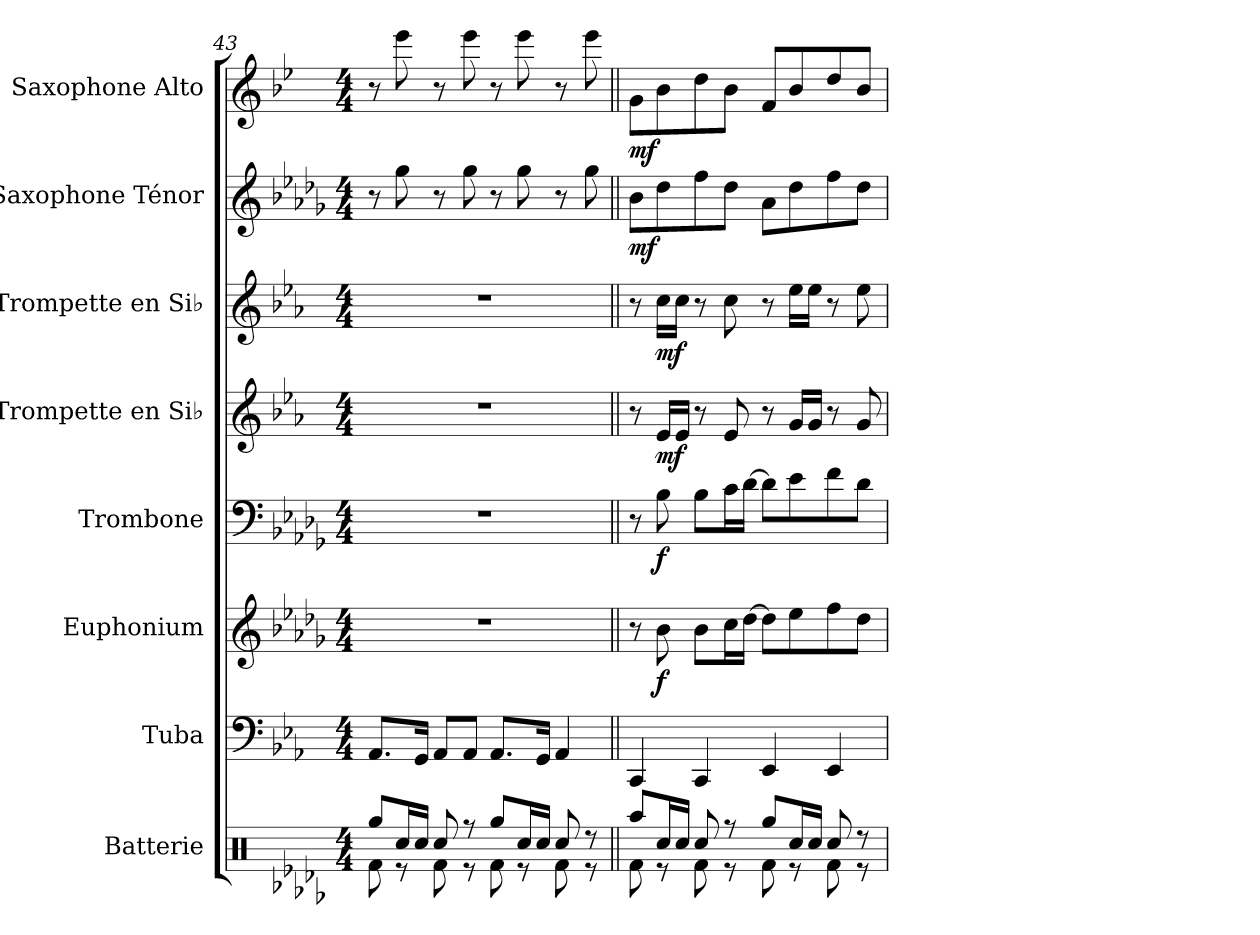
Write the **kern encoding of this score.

**kern	**kern	**kern	**dynam	**kern	**dynam	**kern	**dynam	**kern	**dynam	**kern	**dynam	**kern	**dynam
*part8	*part7	*part6	*part6	*part5	*part5	*part4	*part4	*part3	*part3	*part2	*part2	*part1	*part1
*staff8	*staff7	*staff6	*staff6	*staff5	*staff5	*staff4	*staff4	*staff3	*staff3	*staff2	*staff2	*staff1	*staff1
*I"Batterie	*I"Tuba	*I"Euphonium	*	*I"Trombone	*	*I"Trompette en Si♭	*	*I"Trompette en Si♭	*	*I"Saxophone Ténor	*	*I"Saxophone Alto	*
*I'Bat.	*I'Tba.	*I'Euph.	*	*I'Tbn.	*	*I'Tromp. Si♭	*	*I'Tromp. Si♭	*	*I'Sax. T.	*	*I'Sax. A.	*
*clefX	*clefF4	*clefG2	*	*clefF4	*	*clefG2	*	*clefG2	*	*clefG2	*	*clefG2	*
*	*ITrd1c2	*ITrd8c14	*	*	*	*ITrd1c2	*	*ITrd1c2	*	*ITrd8c14	*	*ITrd5c9	*
*k[b-e-a-d-g-]	*k[b-e-a-d-g-]	*k[b-e-a-d-g-]	*	*k[b-e-a-d-g-]	*	*k[b-e-a-d-g-]	*	*k[b-e-a-d-g-]	*	*k[b-e-a-d-g-]	*	*k[b-e-a-d-g-]	*
*M4/4	*M4/4	*M4/4	*	*M4/4	*	*M4/4	*	*M4/4	*	*M4/4	*	*M4/4	*
=43	=43	=43	=43	=43	=43	=43	=43	=43	=43	=43	=43	=43	=43
*^	*	*	*	*	*	*	*	*	*	*	*	*	*
8Rgg/L	8Rf\	8.GG-/L	1r	.	1r	.	1r	.	1r	.	8r	.	8r	.
16Rcc/L	8r	.	.	.	.	.	.	.	.	.	8g-\	.	8gg-\	.
16Rcc/JJ	.	16FF/Jk	.	.	.	.	.	.	.	.	.	.	.	.
8Rcc/	8Rf\	8GG-/L	.	.	.	.	.	.	.	.	8r	.	8r	.
8r	8r	8GG-/J	.	.	.	.	.	.	.	.	8g-\	.	8gg-\	.
8Rgg/L	8Rf\	8.GG-/L	.	.	.	.	.	.	.	.	8r	.	8r	.
16Rcc/L	8r	.	.	.	.	.	.	.	.	.	8g-\	.	8gg-\	.
16Rcc/JJ	.	16FF/Jk	.	.	.	.	.	.	.	.	.	.	.	.
8Rcc/	8Rf\	4GG-/	.	.	.	.	.	.	.	.	8r	.	8r	.
8r	8r	.	.	.	.	.	.	.	.	.	8g-\	.	8gg-\	.
!!LO:PB:g=z
=44||	=44||	=44||	=44||	=44||	=44||	=44||	=44||	=44||	=44||	=44||	=44||	=44||	=44||	=44||
!	!	!	!	!	!	!	!	!	!	!	!	!LO:DY:b	!	!LO:DY:b
8Raa/L	8Rf\	4BBB-/	8r	.	8r	.	8r	.	8r	.	8B-\L	mf	8B-\L	mf
!	!	!	!	!LO:DY:b	!	!LO:DY:b	!	!LO:DY:b	!	!LO:DY:b	!	!	!	!
16Rcc/L	8r	.	8B-\	f	8B-\	f	16d-/LL	mf	16b-\LL	mf	8d-\	.	8d-\	.
16Rcc/JJ	.	.	.	.	.	.	16d-/JJ	.	16b-\JJ	.	.	.	.	.
8Rcc/	8Rf\	4BBB-/	8B-\L	.	8B-\L	.	8r	.	8r	.	8f\	.	8f\	.
8r	8r	.	16c\L	.	16c\L	.	8d-/	.	8b-\	.	8d-\J	.	8d-\J	.
.	.	.	[16d-\JJ	.	[16d-\JJ	.	.	.	.	.	.	.	.	.
8Rgg/L	8Rf\	4DD-/	8d-\L]	.	8d-\L]	.	8r	.	8r	.	8A-\L	.	8A-/L	.
16Rcc/L	8r	.	8e-\	.	8e-\	.	16f/LL	.	16dd-\LL	.	8d-\	.	8d-/	.
16Rcc/JJ	.	.	.	.	.	.	16f/JJ	.	16dd-\JJ	.	.	.	.	.
8Rcc/	8Rf\	4DD-/	8f\	.	8f\	.	8r	.	8r	.	8f\	.	8f/	.
8r	8r	.	8d-\J	.	8d-\J	.	8f/	.	8dd-\	.	8d-\J	.	8d-/J	.
*v	*v	*	*	*	*	*	*	*	*	*	*	*	*	*
=	=	=	=	=	=	=	=	=	=	=	=	=	=
*-	*-	*-	*-	*-	*-	*-	*-	*-	*-	*-	*-	*-	*-
